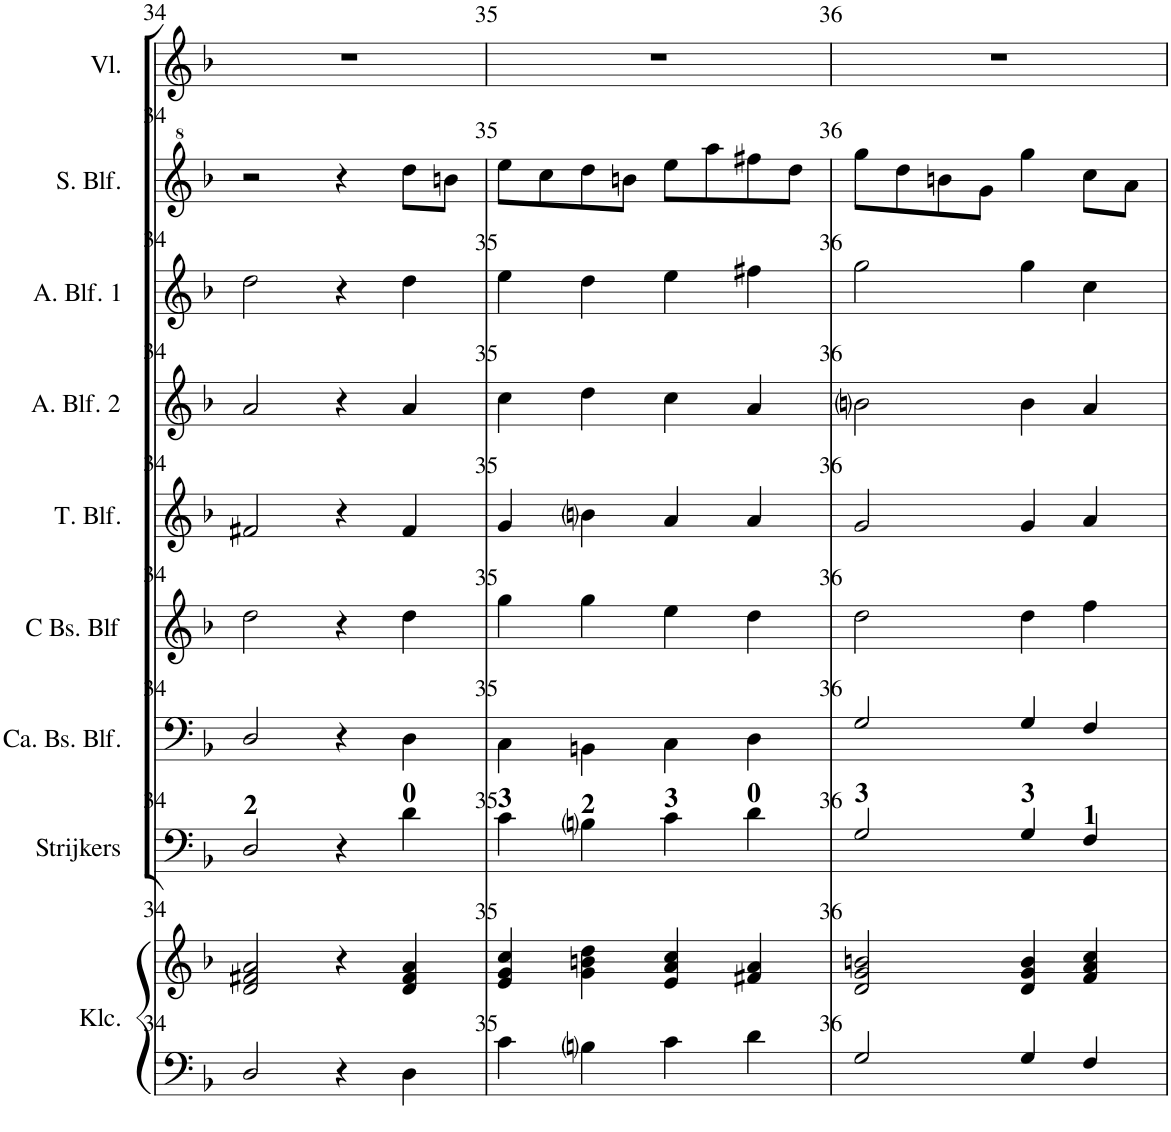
**kern	**kern	**kern	**kern	**kern	**kern	**kern	**kern	**kern	**kern
*part9	*part9	*part8	*part7	*part6	*part5	*part4	*part3	*part2	*part1
*staff10	*staff9	*staff8	*staff7	*staff6	*staff5	*staff4	*staff3	*staff2	*staff1
*I"Klavecimbel	*	*I"Strijkers	*I"Contrabas-blokfluit	*I"C Bas-blokfluit	*I"Tenor-blokfluit	*I"Alt-blokfluit 2	*I"Alt-blokfluit 1	*I"Sopraan-blokfluit	*I"Viool
*I'Klc.	*	*I'Strijkers	*I'Ca. Bs. Blf.	*I'C Bs. Blf	*I'T. Blf.	*I'A. Blf. 2	*I'A. Blf. 1	*I'S. Blf.	*I'Vl.
!!LO:PB:g=z
*clefF4	*clefG2	*clefF4	*clefF4	*clefG2	*clefG2	*clefG2	*clefG2	*clefG^2	*clefG2
*k[b-]	*k[b-]	*k[b-]	*k[b-]	*k[b-]	*k[b-]	*k[b-]	*k[b-]	*k[b-]	*k[b-]
*M4/4	*M4/4	*M4/4	*M4/4	*M4/4	*M4/4	*M4/4	*M4/4	*M4/4	*M4/4
*met(c)	*met(c)	*met(c)	*met(c)	*met(c)	*met(c)	*met(c)	*met(c)	*met(c)	*met(c)
=34	=34	=34	=34	=34	=34	=34	=34	=34	=34
2D/	2d/ 2f#X/ 2a/	2D/	2D/	2dd\	2f#X/	2a/	2dd\	2r	1r
4r	4r	4r	4r	4r	4r	4r	4r	4r	.
4D\	4d/ 4f#/ 4a/	4d\	4D\	4dd\	4f#/	4a/	4dd\	8ddd\L	.
.	.	.	.	.	.	.	.	8bbn\J	.
=35	=35	=35	=35	=35	=35	=35	=35	=35	=35
4c\	4e/ 4g/ 4cc/	4c\	4C\	4gg\	4g/	4cc\	4ee\	8eee\L	1r
.	.	.	.	.	.	.	.	8ccc\	.
4Bni\	4g\ 4bn\ 4dd\	4Bni\	4BBn\	4gg\	4bni\	4dd\	4dd\	8ddd\	.
.	.	.	.	.	.	.	.	8bbn\J	.
4c\	4e/ 4a/ 4cc/	4c\	4C\	4ee\	4a/	4cc\	4ee\	8eee\L	.
.	.	.	.	.	.	.	.	8aaa\	.
4d\	4f#X/ 4a/	4d\	4D\	4dd\	4a/	4a/	4ff#X\	8fff#X\	.
.	.	.	.	.	.	.	.	8ddd\J	.
=36	=36	=36	=36	=36	=36	=36	=36	=36	=36
2G/	2d/ 2g/ 2bn/	2G/	2G/	2dd\	2g/	2bni\	2gg\	8ggg\L	1r
.	.	.	.	.	.	.	.	8ddd\	.
.	.	.	.	.	.	.	.	8bbn\	.
.	.	.	.	.	.	.	.	8gg\J	.
4G/	4d/ 4g/ 4b/	4G/	4G/	4dd\	4g/	4b\	4gg\	4ggg\	.
4F/	4f/ 4a/ 4cc/	4F/	4F/	4ff\	4a/	4a/	4cc\	8ccc\L	.
.	.	.	.	.	.	.	.	8aa\J	.
=	=	=	=	=	=	=	=	=	=
*-	*-	*-	*-	*-	*-	*-	*-	*-	*-
